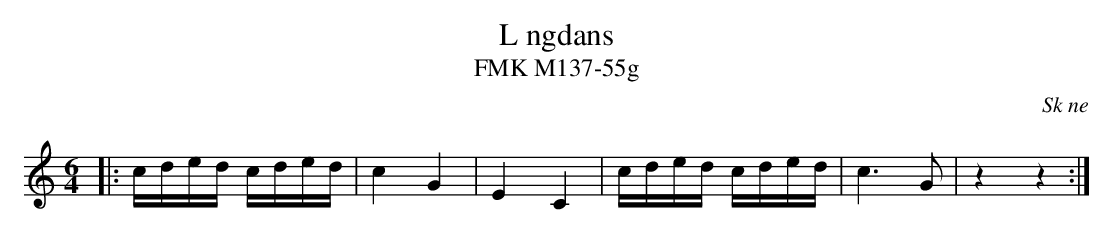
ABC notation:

X:1
T:L ngdans
T:FMK M137-55g
O:Sk ne
M:6/4
L:1/16
K:C
|: cded cded | c4 G4 | E4 C4 | cded cded | c4>G4 | z4 z4 :|
